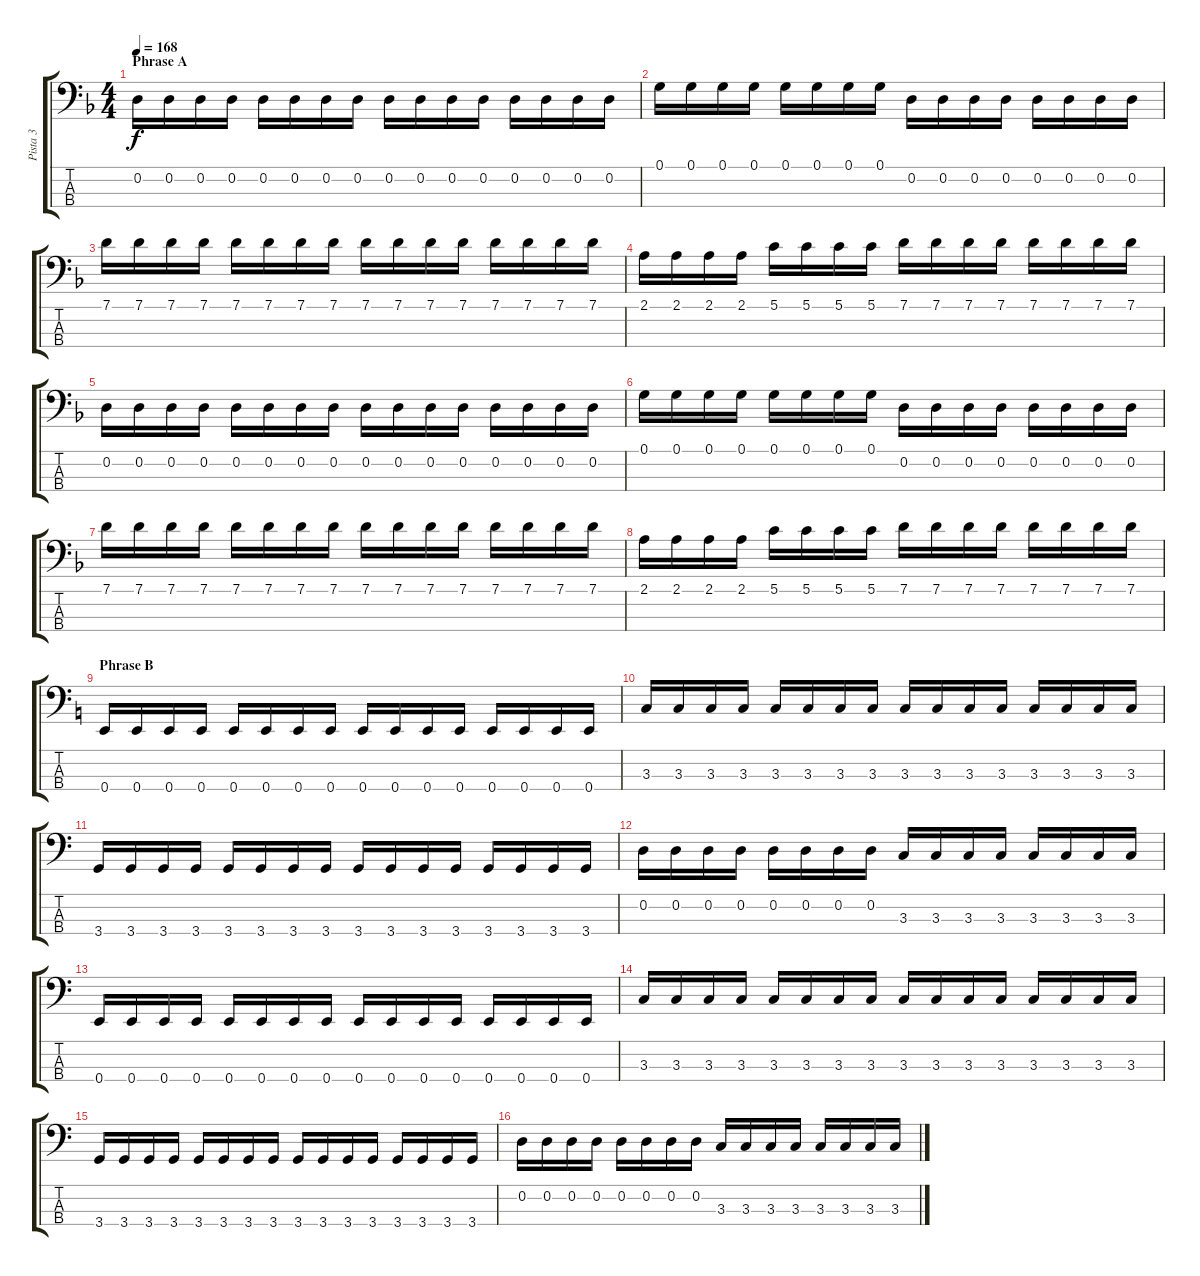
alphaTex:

\track ("Pista 3" "Pista 3") {instrument electricbassfinger}
\staff {score tabs}
\tuning (G2 D2 A1 E1) {hide}
\ts (4 4)
\section ("" "Phrase A")
\tempo 168
\clef f4
\ks f
0.2.16{dy f instrument electricbassfinger} 0.2.16 0.2.16 0.2.16 0.2.16 0.2.16 0.2.16 0.2.16 0.2.16 0.2.16 0.2.16 0.2.16 0.2.16 0.2.16 0.2.16 0.2.16 |
0.1.16 0.1.16 0.1.16 0.1.16 0.1.16 0.1.16 0.1.16 0.1.16 0.2.16 0.2.16 0.2.16 0.2.16 0.2.16 0.2.16 0.2.16 0.2.16 |
7.1.16 7.1.16 7.1.16 7.1.16 7.1.16 7.1.16 7.1.16 7.1.16 7.1.16 7.1.16 7.1.16 7.1.16 7.1.16 7.1.16 7.1.16 7.1.16 |
2.1.16 2.1.16 2.1.16 2.1.16 5.1.16 5.1.16 5.1.16 5.1.16 7.1.16 7.1.16 7.1.16 7.1.16 7.1.16 7.1.16 7.1.16 7.1.16 |
0.2.16 0.2.16 0.2.16 0.2.16 0.2.16 0.2.16 0.2.16 0.2.16 0.2.16 0.2.16 0.2.16 0.2.16 0.2.16 0.2.16 0.2.16 0.2.16 |
0.1.16 0.1.16 0.1.16 0.1.16 0.1.16 0.1.16 0.1.16 0.1.16 0.2.16 0.2.16 0.2.16 0.2.16 0.2.16 0.2.16 0.2.16 0.2.16 |
7.1.16 7.1.16 7.1.16 7.1.16 7.1.16 7.1.16 7.1.16 7.1.16 7.1.16 7.1.16 7.1.16 7.1.16 7.1.16 7.1.16 7.1.16 7.1.16 |
2.1.16 2.1.16 2.1.16 2.1.16 5.1.16 5.1.16 5.1.16 5.1.16 7.1.16 7.1.16 7.1.16 7.1.16 7.1.16 7.1.16 7.1.16 7.1.16 |
\section ("" "Phrase B")
\ks c
0.4.16 0.4.16 0.4.16 0.4.16 0.4.16 0.4.16 0.4.16 0.4.16 0.4.16 0.4.16 0.4.16 0.4.16 0.4.16 0.4.16 0.4.16 0.4.16 |
3.3.16 3.3.16 3.3.16 3.3.16 3.3.16 3.3.16 3.3.16 3.3.16 3.3.16 3.3.16 3.3.16 3.3.16 3.3.16 3.3.16 3.3.16 3.3.16 |
3.4.16 3.4.16 3.4.16 3.4.16 3.4.16 3.4.16 3.4.16 3.4.16 3.4.16 3.4.16 3.4.16 3.4.16 3.4.16 3.4.16 3.4.16 3.4.16 |
0.2.16 0.2.16 0.2.16 0.2.16 0.2.16 0.2.16 0.2.16 0.2.16 3.3.16 3.3.16 3.3.16 3.3.16 3.3.16 3.3.16 3.3.16 3.3.16 |
0.4.16 0.4.16 0.4.16 0.4.16 0.4.16 0.4.16 0.4.16 0.4.16 0.4.16 0.4.16 0.4.16 0.4.16 0.4.16 0.4.16 0.4.16 0.4.16 |
3.3.16 3.3.16 3.3.16 3.3.16 3.3.16 3.3.16 3.3.16 3.3.16 3.3.16 3.3.16 3.3.16 3.3.16 3.3.16 3.3.16 3.3.16 3.3.16 |
3.4.16 3.4.16 3.4.16 3.4.16 3.4.16 3.4.16 3.4.16 3.4.16 3.4.16 3.4.16 3.4.16 3.4.16 3.4.16 3.4.16 3.4.16 3.4.16 |
0.2.16 0.2.16 0.2.16 0.2.16 0.2.16 0.2.16 0.2.16 0.2.16 3.3.16 3.3.16 3.3.16 3.3.16 3.3.16 3.3.16 3.3.16 3.3.16
